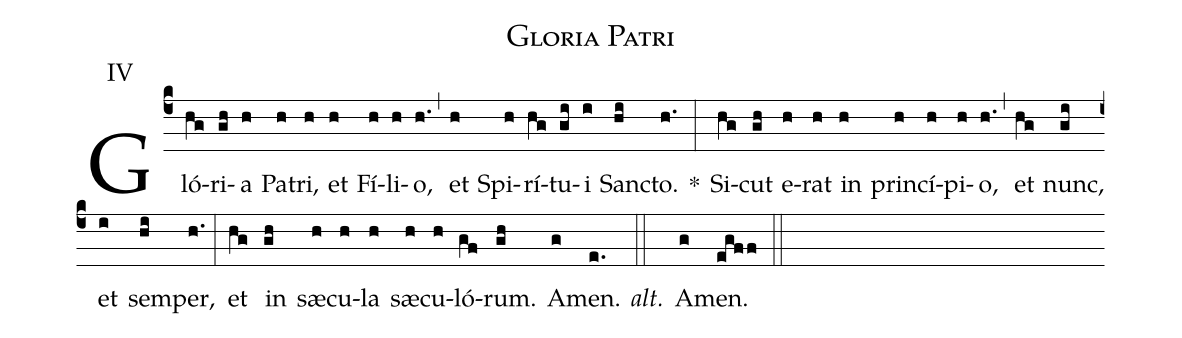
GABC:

name: Gloria Patri;
annotation: IV;
%%
(c4)
Gló(hg)ri(gh)a(h) Pa(h)tri,(h) et(h) Fí(h)li(h)o,(h.) (,) et(h) Spi(h)rí(hg)tu(gi)i(i) Sanc(hi)to.(h.) *(:)
Si(hg)cut(gh) e(h)rat(h) in(h) prin(h)cí(h)pi(h)o,(h.) (,) et(hg) nunc,(gi) et(i) sem(hi)per,(h.) (:)
et(hg) in(gh) sæ(h)cu(h)la(h) sæ(h)cu(h)ló(gf)rum.(gh) A(g)men.(e.)
<i>alt.</i>(::) A(g)men.(egff) (::)
